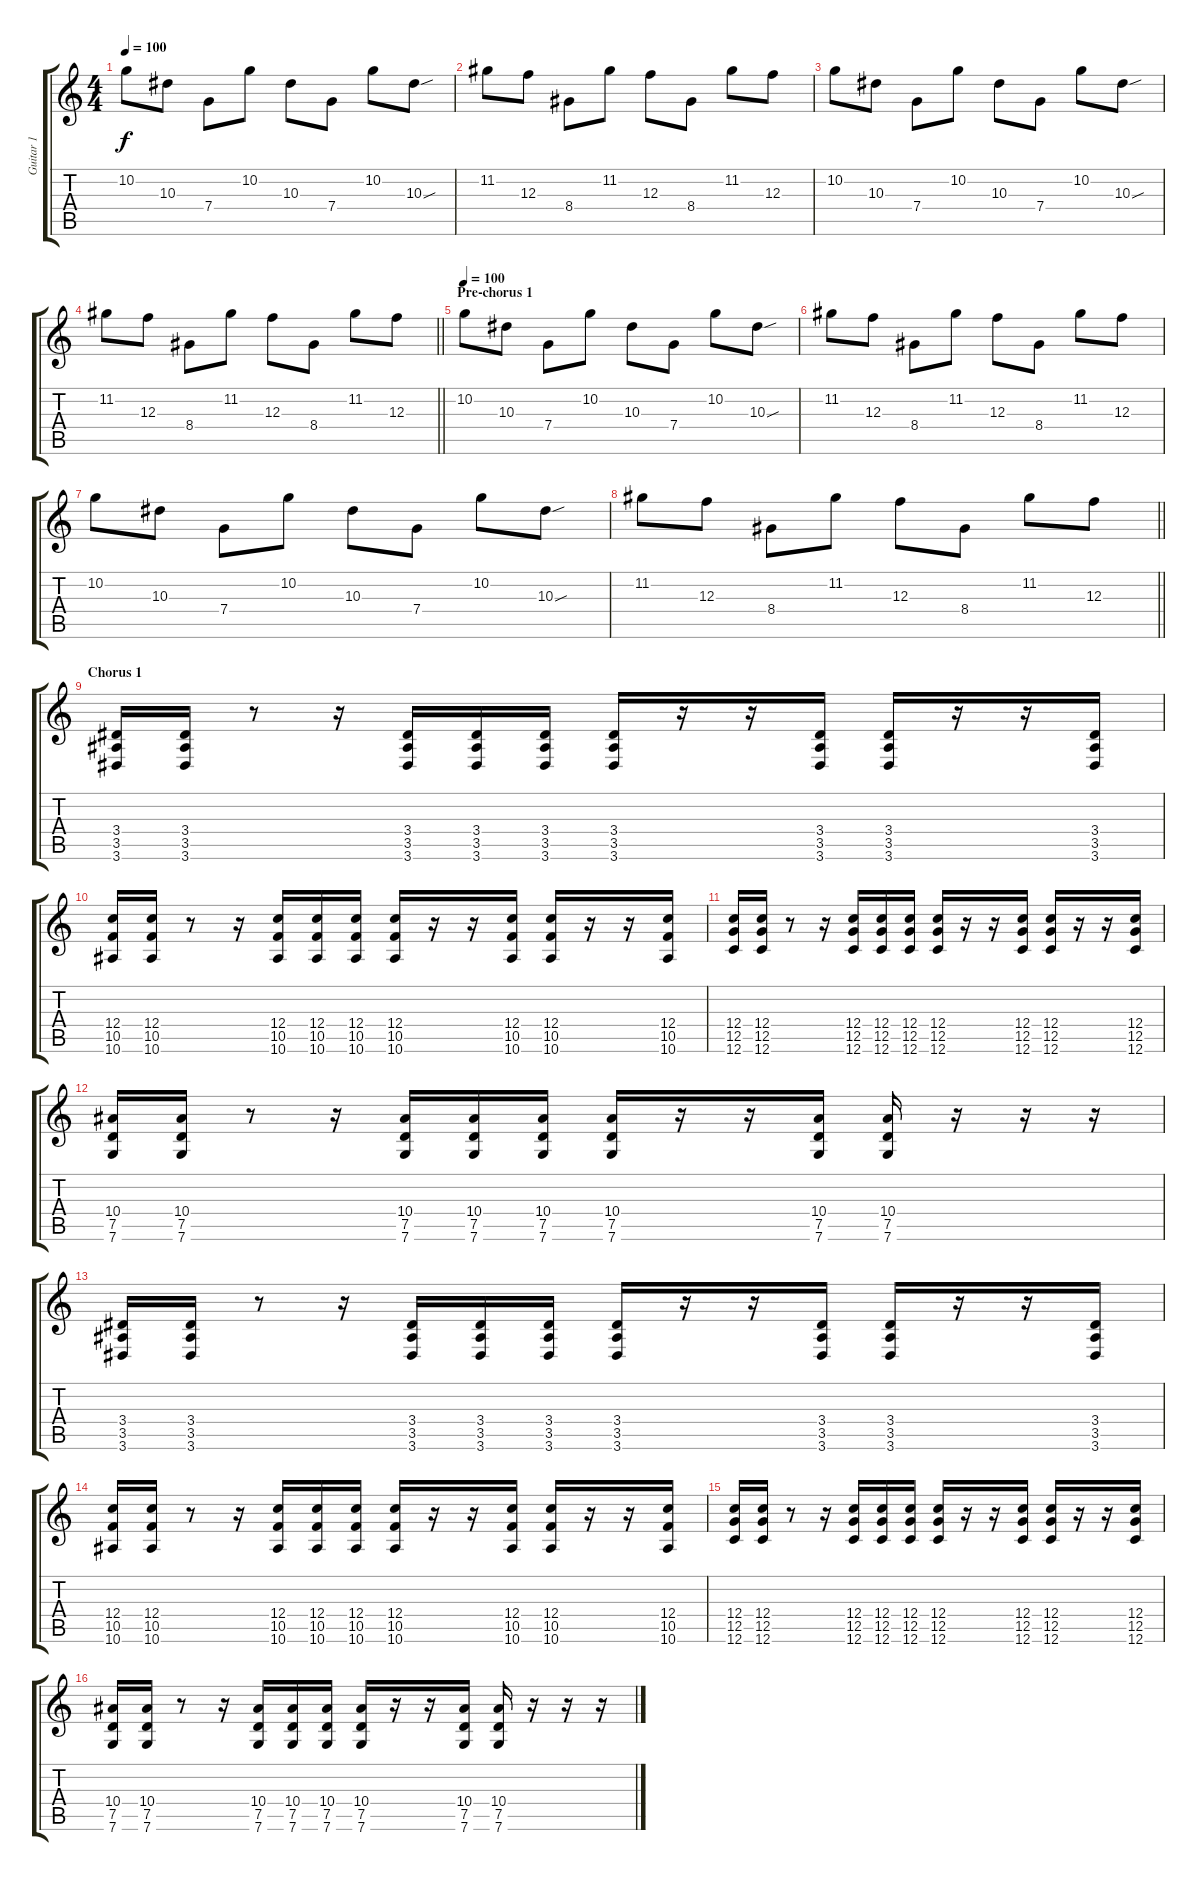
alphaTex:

\track ("Guitar 1" "Guitar 1") {instrument distortionguitar}
\staff {score tabs}
\tuning (D4 A3 F3 C3 G2 C2) {hide}
\ts (4 4)
\tempo 100
\clef g2
\ks c
10.2.8{dy f} 10.3.8 7.4.8 10.2.8 10.3.8 7.4.8 10.2.8 10.3{sou}.8 |
11.2.8 12.3.8 8.4.8 11.2.8 12.3.8 8.4.8 11.2.8 12.3.8 |
10.2.8 10.3.8 7.4.8 10.2.8 10.3.8 7.4.8 10.2.8 10.3{sou}.8 |
\barLineRight lightlight
11.2.8 12.3.8 8.4.8 11.2.8 12.3.8 8.4.8 11.2.8 12.3.8 |
\section ("" "Pre-chorus 1")
\tempo 100
10.2.8 10.3.8 7.4.8 10.2.8 10.3.8 7.4.8 10.2.8 10.3{sou}.8 |
11.2.8 12.3.8 8.4.8 11.2.8 12.3.8 8.4.8 11.2.8 12.3.8 |
10.2.8 10.3.8 7.4.8 10.2.8 10.3.8 7.4.8 10.2.8 10.3{sou}.8 |
\barLineRight lightlight
11.2.8 12.3.8 8.4.8 11.2.8 12.3.8 8.4.8 11.2.8 12.3.8 |
\section ("" "Chorus 1")
(3.4 3.5 3.6).16 (3.4 3.5 3.6).16 r.8 r.16 (3.4 3.5 3.6).16 (3.4 3.5 3.6).16 (3.4 3.5 3.6).16 (3.4 3.5 3.6).16 r.16 r.16 (3.4 3.5 3.6).16 (3.4 3.5 3.6).16 r.16 r.16 (3.4 3.5 3.6).16 |
(12.4 10.5 10.6).16 (12.4 10.5 10.6).16 r.8 r.16 (12.4 10.5 10.6).16 (12.4 10.5 10.6).16 (12.4 10.5 10.6).16 (12.4 10.5 10.6).16 r.16 r.16 (12.4 10.5 10.6).16 (12.4 10.5 10.6).16 r.16 r.16 (12.4 10.5 10.6).16 |
(12.4 12.5 12.6).16 (12.4 12.5 12.6).16 r.8 r.16 (12.4 12.5 12.6).16 (12.4 12.5 12.6).16 (12.4 12.5 12.6).16 (12.4 12.5 12.6).16 r.16 r.16 (12.4 12.5 12.6).16 (12.4 12.5 12.6).16 r.16 r.16 (12.4 12.5 12.6).16 |
(10.4 7.5 7.6).16 (10.4 7.5 7.6).16 r.8 r.16 (10.4 7.5 7.6).16 (10.4 7.5 7.6).16 (10.4 7.5 7.6).16 (10.4 7.5 7.6).16 r.16 r.16 (10.4 7.5 7.6).16 (10.4 7.5 7.6).16 r.16 r.16 r.16 |
(3.4 3.5 3.6).16 (3.4 3.5 3.6).16 r.8 r.16 (3.4 3.5 3.6).16 (3.4 3.5 3.6).16 (3.4 3.5 3.6).16 (3.4 3.5 3.6).16 r.16 r.16 (3.4 3.5 3.6).16 (3.4 3.5 3.6).16 r.16 r.16 (3.4 3.5 3.6).16 |
(12.4 10.5 10.6).16 (12.4 10.5 10.6).16 r.8 r.16 (12.4 10.5 10.6).16 (12.4 10.5 10.6).16 (12.4 10.5 10.6).16 (12.4 10.5 10.6).16 r.16 r.16 (12.4 10.5 10.6).16 (12.4 10.5 10.6).16 r.16 r.16 (12.4 10.5 10.6).16 |
(12.4 12.5 12.6).16 (12.4 12.5 12.6).16 r.8 r.16 (12.4 12.5 12.6).16 (12.4 12.5 12.6).16 (12.4 12.5 12.6).16 (12.4 12.5 12.6).16 r.16 r.16 (12.4 12.5 12.6).16 (12.4 12.5 12.6).16 r.16 r.16 (12.4 12.5 12.6).16 |
(10.4 7.5 7.6).16 (10.4 7.5 7.6).16 r.8 r.16 (10.4 7.5 7.6).16 (10.4 7.5 7.6).16 (10.4 7.5 7.6).16 (10.4 7.5 7.6).16 r.16 r.16 (10.4 7.5 7.6).16 (10.4 7.5 7.6).16 r.16 r.16 r.16
